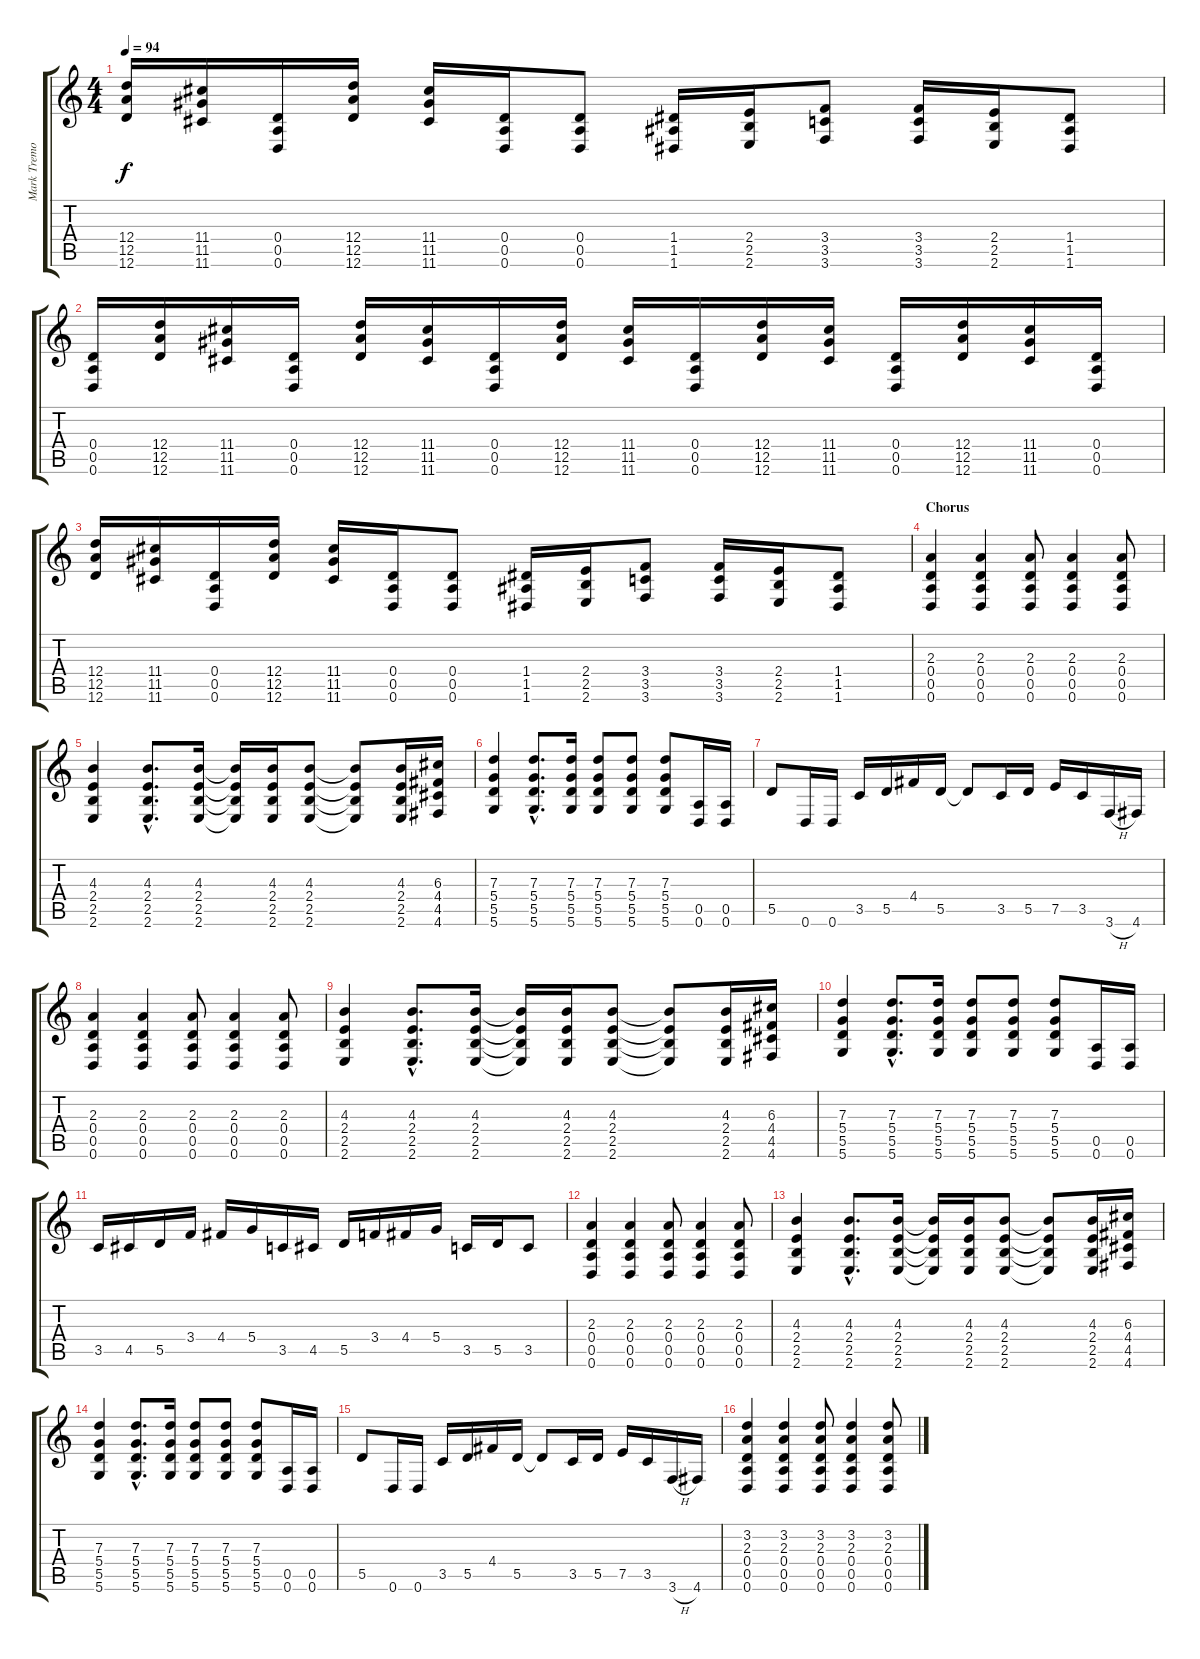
\track ("Mark Tremonti" "Mark Tremo") {instrument distortionguitar}
\staff {score tabs}
\tuning (E4 B3 G3 D3 A2 D2) {hide}
\ts (4 4)
\tempo 94
\clef g2
\ks c
(12.4 12.5 12.6).16{dy f} (11.4 11.5 11.6).16 (0.4 0.5 0.6).16 (12.4 12.5 12.6).16 (11.4 11.5 11.6).16 (0.4 0.5 0.6).16 (0.4 0.5 0.6).8 (1.4 1.5 1.6).16 (2.4 2.5 2.6).16 (3.4 3.5 3.6).8 (3.4 3.5 3.6).16 (2.4 2.5 2.6).16 (1.4 1.5 1.6).8 |
(0.4 0.5 0.6).16 (12.4 12.5 12.6).16 (11.4 11.5 11.6).16 (0.4 0.5 0.6).16 (12.4 12.5 12.6).16 (11.4 11.5 11.6).16 (0.4 0.5 0.6).16 (12.4 12.5 12.6).16 (11.4 11.5 11.6).16 (0.4 0.5 0.6).16 (12.4 12.5 12.6).16 (11.4 11.5 11.6).16 (0.4 0.5 0.6).16 (12.4 12.5 12.6).16 (11.4 11.5 11.6).16 (0.4 0.5 0.6).16 |
(12.4 12.5 12.6).16 (11.4 11.5 11.6).16 (0.4 0.5 0.6).16 (12.4 12.5 12.6).16 (11.4 11.5 11.6).16 (0.4 0.5 0.6).16 (0.4 0.5 0.6).8 (1.4 1.5 1.6).16 (2.4 2.5 2.6).16 (3.4 3.5 3.6).8 (3.4 3.5 3.6).16 (2.4 2.5 2.6).16 (1.4 1.5 1.6).8 |
\section ("" "Chorus")
(2.3 0.4 0.5 0.6).4 (2.3 0.4 0.5 0.6).4 (2.3 0.4 0.5 0.6).8 (2.3 0.4 0.5 0.6).4 (2.3 0.4 0.5 0.6).8 |
(4.3 2.4 2.5 2.6).4 (4.3{hac} 2.4{hac} 2.5{hac} 2.6{hac}).8{d} (4.3 2.4 2.5 2.6).16 (4.3{t} 2.4{t} 2.5{t} 2.6{t}).16 (4.3 2.4 2.5 2.6).16 (4.3 2.4 2.5 2.6).8 (4.3{t} 2.4{t} 2.5{t} 2.6{t}).8 (4.3 2.4 2.5 2.6).16 (6.3 4.4 4.5 4.6).16 |
(7.3 5.4 5.5 5.6).4 (7.3{hac} 5.4{hac} 5.5{hac} 5.6{hac}).8{d} (7.3 5.4 5.5 5.6).16 (7.3 5.4 5.5 5.6).8 (7.3 5.4 5.5 5.6).8 (7.3 5.4 5.5 5.6).8 (0.5 0.6).16 (0.5 0.6).16 |
5.5.8 0.6.16 0.6.16 3.5.16 5.5.16 4.4.16 5.5.16 5.5{t}.8 3.5.16 5.5.16 7.5.16 3.5.16 3.6{h}.16 4.6.16 |
(2.3 0.4 0.5 0.6).4 (2.3 0.4 0.5 0.6).4 (2.3 0.4 0.5 0.6).8 (2.3 0.4 0.5 0.6).4 (2.3 0.4 0.5 0.6).8 |
(4.3 2.4 2.5 2.6).4 (4.3{hac} 2.4{hac} 2.5{hac} 2.6{hac}).8{d} (4.3 2.4 2.5 2.6).16 (4.3{t} 2.4{t} 2.5{t} 2.6{t}).16 (4.3 2.4 2.5 2.6).16 (4.3 2.4 2.5 2.6).8 (4.3{t} 2.4{t} 2.5{t} 2.6{t}).8 (4.3 2.4 2.5 2.6).16 (6.3 4.4 4.5 4.6).16 |
(7.3 5.4 5.5 5.6).4 (7.3{hac} 5.4{hac} 5.5{hac} 5.6{hac}).8{d} (7.3 5.4 5.5 5.6).16 (7.3 5.4 5.5 5.6).8 (7.3 5.4 5.5 5.6).8 (7.3 5.4 5.5 5.6).8 (0.5 0.6).16 (0.5 0.6).16 |
3.5.16 4.5.16 5.5.16 3.4.16 4.4.16 5.4.16 3.5.16 4.5.16 5.5.16 3.4.16 4.4.16 5.4.16 3.5.16 5.5.16 3.5.8 |
(2.3 0.4 0.5 0.6).4 (2.3 0.4 0.5 0.6).4 (2.3 0.4 0.5 0.6).8 (2.3 0.4 0.5 0.6).4 (2.3 0.4 0.5 0.6).8 |
(4.3 2.4 2.5 2.6).4 (4.3{hac} 2.4{hac} 2.5{hac} 2.6{hac}).8{d} (4.3 2.4 2.5 2.6).16 (4.3{t} 2.4{t} 2.5{t} 2.6{t}).16 (4.3 2.4 2.5 2.6).16 (4.3 2.4 2.5 2.6).8 (4.3{t} 2.4{t} 2.5{t} 2.6{t}).8 (4.3 2.4 2.5 2.6).16 (6.3 4.4 4.5 4.6).16 |
(7.3 5.4 5.5 5.6).4 (7.3{hac} 5.4{hac} 5.5{hac} 5.6{hac}).8{d} (7.3 5.4 5.5 5.6).16 (7.3 5.4 5.5 5.6).8 (7.3 5.4 5.5 5.6).8 (7.3 5.4 5.5 5.6).8 (0.5 0.6).16 (0.5 0.6).16 |
5.5.8 0.6.16 0.6.16 3.5.16 5.5.16 4.4.16 5.5.16 5.5{t}.8 3.5.16 5.5.16 7.5.16 3.5.16 3.6{h}.16 4.6.16 |
(3.2 2.3 0.4 0.5 0.6).4 (3.2 2.3 0.4 0.5 0.6).4 (3.2 2.3 0.4 0.5 0.6).8 (3.2 2.3 0.4 0.5 0.6).4 (3.2 2.3 0.4 0.5 0.6).8
